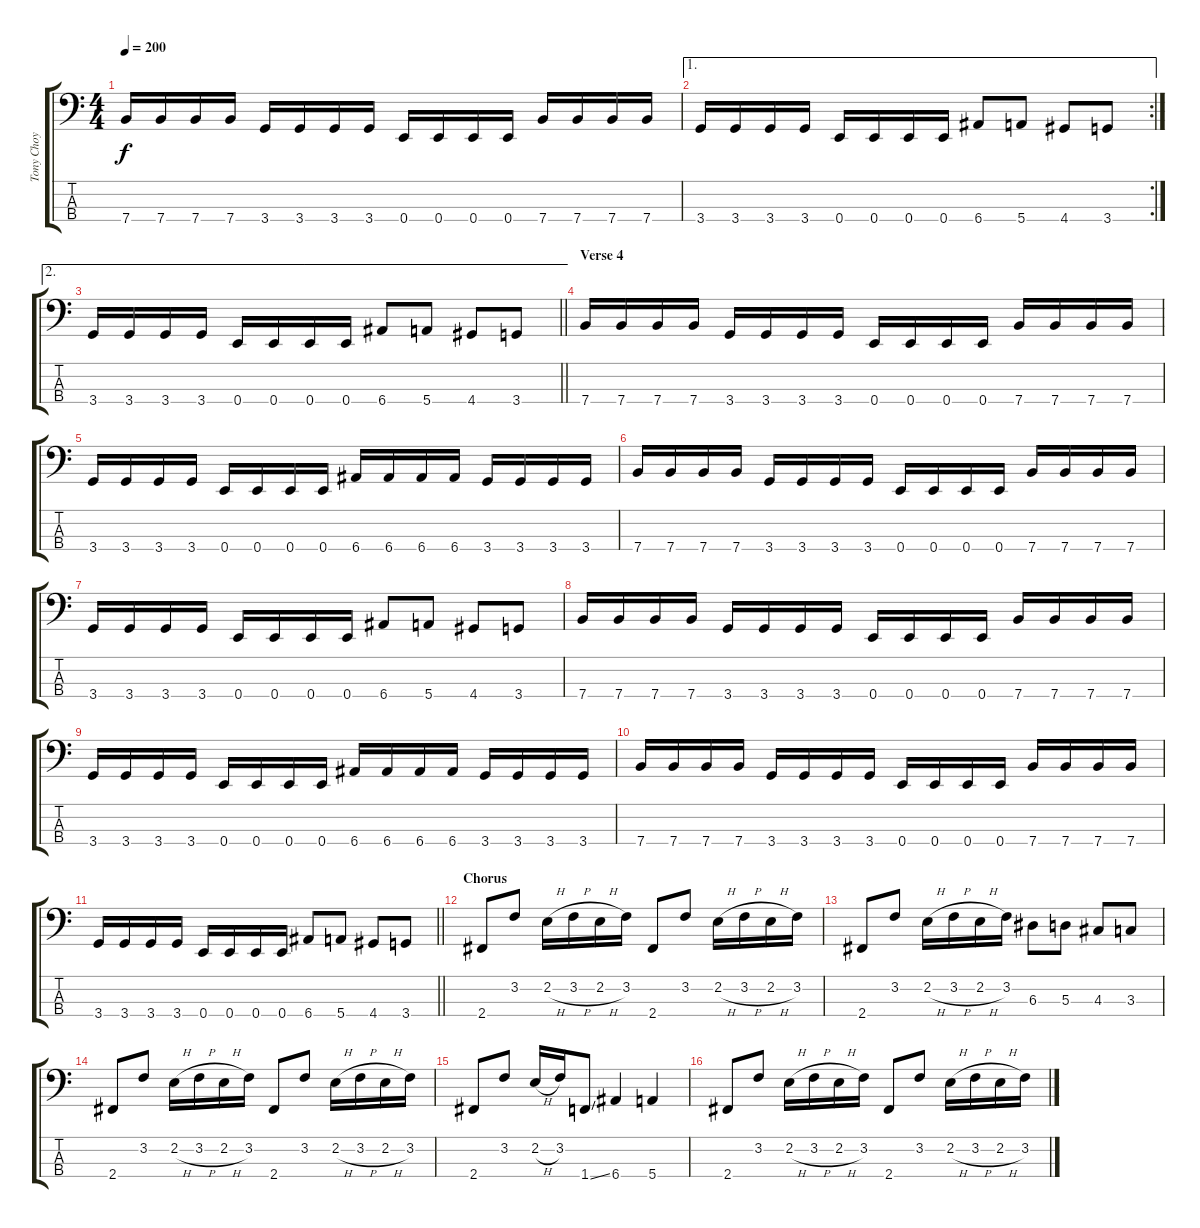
\track ("Tony Choy " "Tony Choy ") {instrument electricbasspick}
\staff {score tabs}
\tuning (G2 D2 A1 E1) {hide}
\ts (4 4)
\tempo 200
\clef f4
\ks c
7.4.16{dy f} 7.4.16 7.4.16 7.4.16 3.4.16 3.4.16 3.4.16 3.4.16 0.4.16 0.4.16 0.4.16 0.4.16 7.4.16 7.4.16 7.4.16 7.4.16 |
\ae 1
\rc 2
3.4.16 3.4.16 3.4.16 3.4.16 0.4.16 0.4.16 0.4.16 0.4.16 6.4.8 5.4.8 4.4.8 3.4.8 |
\ae 2
\barLineRight lightlight
3.4.16 3.4.16 3.4.16 3.4.16 0.4.16 0.4.16 0.4.16 0.4.16 6.4.8 5.4.8 4.4.8 3.4.8 |
\section ("" "Verse 4")
7.4.16 7.4.16 7.4.16 7.4.16 3.4.16 3.4.16 3.4.16 3.4.16 0.4.16 0.4.16 0.4.16 0.4.16 7.4.16 7.4.16 7.4.16 7.4.16 |
3.4.16 3.4.16 3.4.16 3.4.16 0.4.16 0.4.16 0.4.16 0.4.16 6.4.16 6.4.16 6.4.16 6.4.16 3.4.16 3.4.16 3.4.16 3.4.16 |
7.4.16 7.4.16 7.4.16 7.4.16 3.4.16 3.4.16 3.4.16 3.4.16 0.4.16 0.4.16 0.4.16 0.4.16 7.4.16 7.4.16 7.4.16 7.4.16 |
3.4.16 3.4.16 3.4.16 3.4.16 0.4.16 0.4.16 0.4.16 0.4.16 6.4.8 5.4.8 4.4.8 3.4.8 |
7.4.16 7.4.16 7.4.16 7.4.16 3.4.16 3.4.16 3.4.16 3.4.16 0.4.16 0.4.16 0.4.16 0.4.16 7.4.16 7.4.16 7.4.16 7.4.16 |
3.4.16 3.4.16 3.4.16 3.4.16 0.4.16 0.4.16 0.4.16 0.4.16 6.4.16 6.4.16 6.4.16 6.4.16 3.4.16 3.4.16 3.4.16 3.4.16 |
7.4.16 7.4.16 7.4.16 7.4.16 3.4.16 3.4.16 3.4.16 3.4.16 0.4.16 0.4.16 0.4.16 0.4.16 7.4.16 7.4.16 7.4.16 7.4.16 |
\barLineRight lightlight
3.4.16 3.4.16 3.4.16 3.4.16 0.4.16 0.4.16 0.4.16 0.4.16 6.4.8 5.4.8 4.4.8 3.4.8 |
\section ("" "Chorus")
2.4.8 3.2.8 2.2{h}.16 3.2{h}.16 2.2{h}.16 3.2.16 2.4.8 3.2.8 2.2{h}.16 3.2{h}.16 2.2{h}.16 3.2.16 |
2.4.8 3.2.8 2.2{h}.16 3.2{h}.16 2.2{h}.16 3.2.16 6.3.8 5.3.8 4.3.8 3.3.8 |
2.4.8 3.2.8 2.2{h}.16 3.2{h}.16 2.2{h}.16 3.2.16 2.4.8 3.2.8 2.2{h}.16 3.2{h}.16 2.2{h}.16 3.2.16 |
2.4.8 3.2.8 2.2{h}.16 3.2.16 1.4{ss}.8 6.4.4 5.4.4 |
2.4.8 3.2.8 2.2{h}.16 3.2{h}.16 2.2{h}.16 3.2.16 2.4.8 3.2.8 2.2{h}.16 3.2{h}.16 2.2{h}.16 3.2.16
